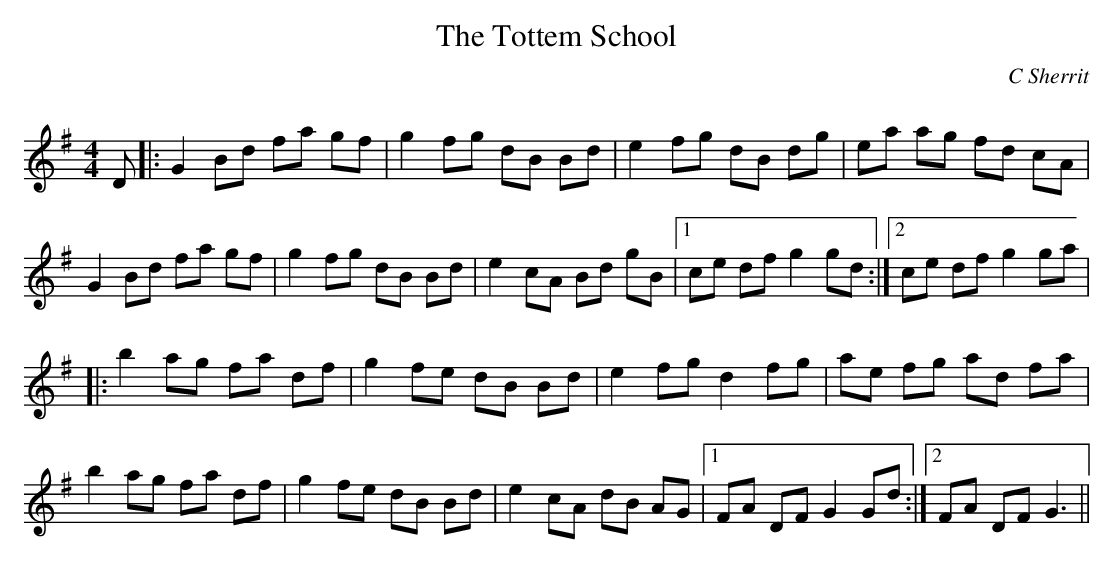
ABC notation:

X:1
T: The Tottem School
C:C Sherrit
Q: 232
K:G
M:4/4
L:1/8
D|:G2 Bd fa gf|g2 fg dB Bd|e2 fg dB dg|ea ag fd cA|
G2 Bd fa gf|g2 fg dB Bd|e2 cA Bd gB|1ce df g2 gd:|2ce df g2 ga|
|:b2 ag fa df|g2 fe dB Bd|e2 fg d2 fg|ae fg ad fa|
b2 ag fa df|g2 fe dB Bd|e2 cA dB AG|1FA DF G2 Gd:|2FA DF G3||
